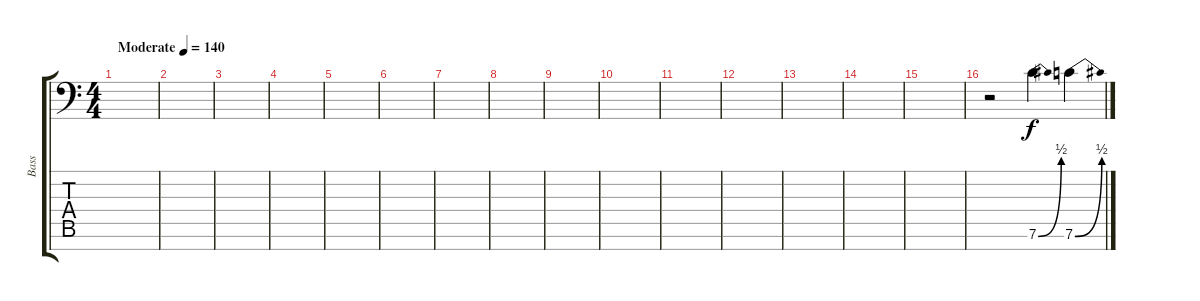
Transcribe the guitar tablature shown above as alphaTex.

\track ("Bass" "Bass") {instrument electricbassfinger}
\staff {score tabs}
\tuning (Eb4 Bb3 Gb3 Eb3 Bb2 F2 Bb1) {hide}
\ts (4 4)
\tempo (140 "Moderate")
\clef f4
\ks c
|
|
|
|
|
|
|
|
|
|
|
|
|
|
|
r.2 7.6{be (bend 0 0 60 2)}.4 7.6{be (bend 0 0 60 2)}.4
